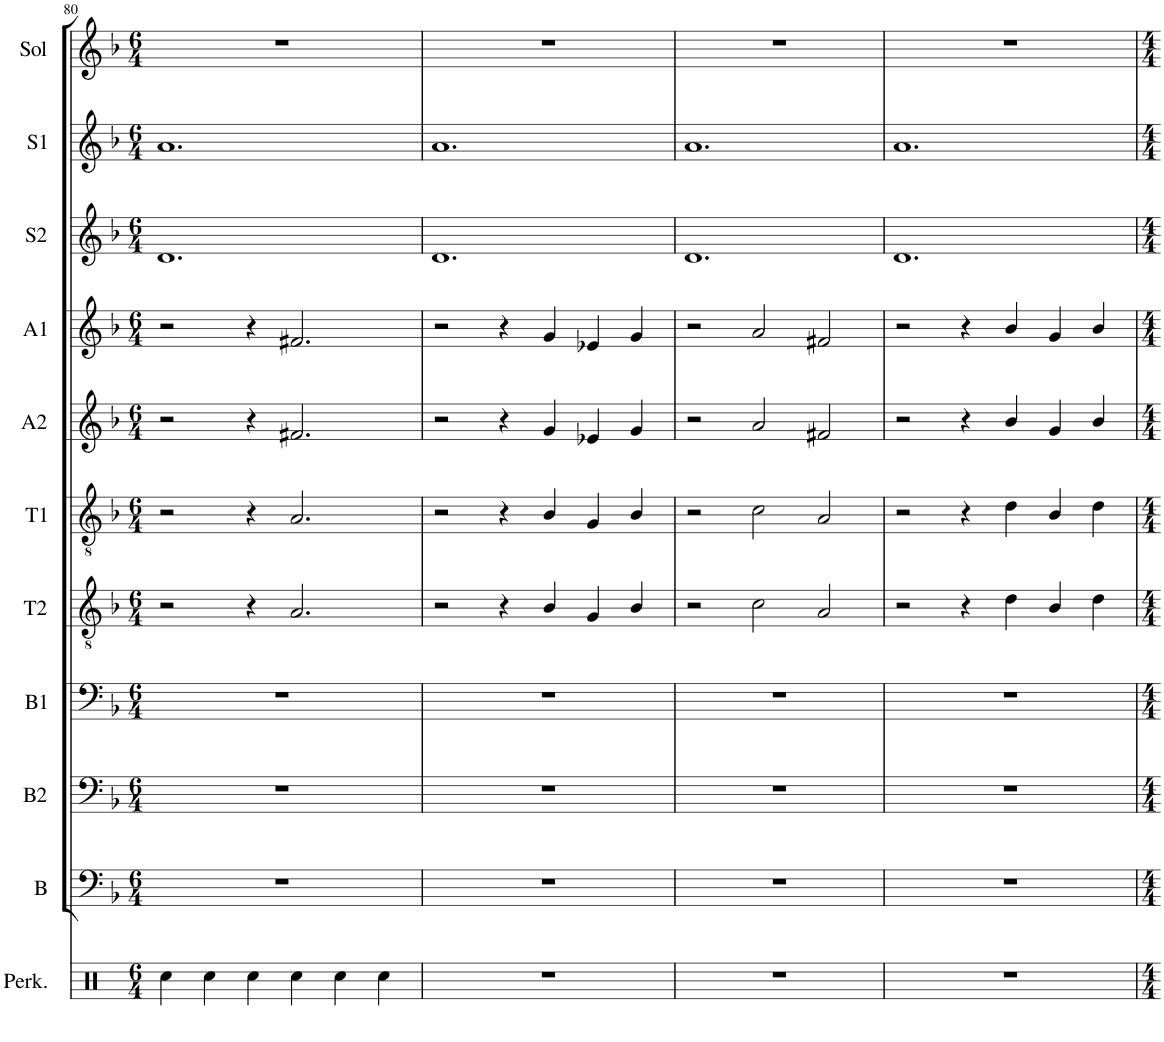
**kern	**kern	**kern	**kern	**kern	**kern	**kern	**kern	**kern	**kern	**kern
*part11	*part10	*part9	*part8	*part7	*part6	*part5	*part4	*part3	*part2	*part1
*staff11	*staff10	*staff9	*staff8	*staff7	*staff6	*staff5	*staff4	*staff3	*staff2	*staff1
*I"Perkussion	*I"B3	*I"B2	*I"B1	*I"T2	*I"T1	*I"A2	*I"A1	*I"S2	*I"S1	*I"Sol
*I'Perk.	*I'B	*I'B2	*I'B1	*I'T2	*I'T1	*I'A2	*I'A1	*I'S2	*I'S1	*I'Sol
!!LO:PB:g=z
*clefX	*clefF4	*clefF4	*clefF4	*clefGv2	*clefGv2	*clefG2	*clefG2	*clefG2	*clefG2	*clefG2
*k[f#c#g#d#]	*k[b-]	*k[b-]	*k[b-]	*k[b-]	*k[b-]	*k[b-]	*k[b-]	*k[b-]	*k[b-]	*k[b-]
*E:	*F:	*F:	*F:	*F:	*F:	*F:	*F:	*F:	*F:	*F:
*M6/4	*M6/4	*M6/4	*M6/4	*M6/4	*M6/4	*M6/4	*M6/4	*M6/4	*M6/4	*M6/4
=80	=80	=80	=80	=80	=80	=80	=80	=80	=80	=80
4Rcc\	1.r	1.r	1.r	2r	2r	2r	2r	1.d	1.a	1.r
4Rcc\	.	.	.	.	.	.	.	.	.	.
4Rcc\	.	.	.	4r	4r	4r	4r	.	.	.
4Rcc\	.	.	.	2.A/	2.A/	2.f#X/	2.f#X/	.	.	.
4Rcc\	.	.	.	.	.	.	.	.	.	.
4Rcc\	.	.	.	.	.	.	.	.	.	.
=81	=81	=81	=81	=81	=81	=81	=81	=81	=81	=81
1.r	1.r	1.r	1.r	2r	2r	2r	2r	1.d	1.a	1.r
.	.	.	.	4r	4r	4r	4r	.	.	.
.	.	.	.	4B-/	4B-/	4g/	4g/	.	.	.
.	.	.	.	4G/	4G/	4e-X/	4e-X/	.	.	.
.	.	.	.	4B-/	4B-/	4g/	4g/	.	.	.
=82	=82	=82	=82	=82	=82	=82	=82	=82	=82	=82
1.r	1.r	1.r	1.r	2r	2r	2r	2r	1.d	1.a	1.r
.	.	.	.	2c\	2c\	2a/	2a/	.	.	.
.	.	.	.	2A/	2A/	2f#X/	2f#X/	.	.	.
=83	=83	=83	=83	=83	=83	=83	=83	=83	=83	=83
1.r	1.r	1.r	1.r	2r	2r	2r	2r	1.d	1.a	1.r
.	.	.	.	4r	4r	4r	4r	.	.	.
.	.	.	.	4d\	4d\	4b-/	4b-/	.	.	.
.	.	.	.	4B-/	4B-/	4g/	4g/	.	.	.
.	.	.	.	4d\	4d\	4b-/	4b-/	.	.	.
=	=	=	=	=	=	=	=	=	=	=
*-	*-	*-	*-	*-	*-	*-	*-	*-	*-	*-
